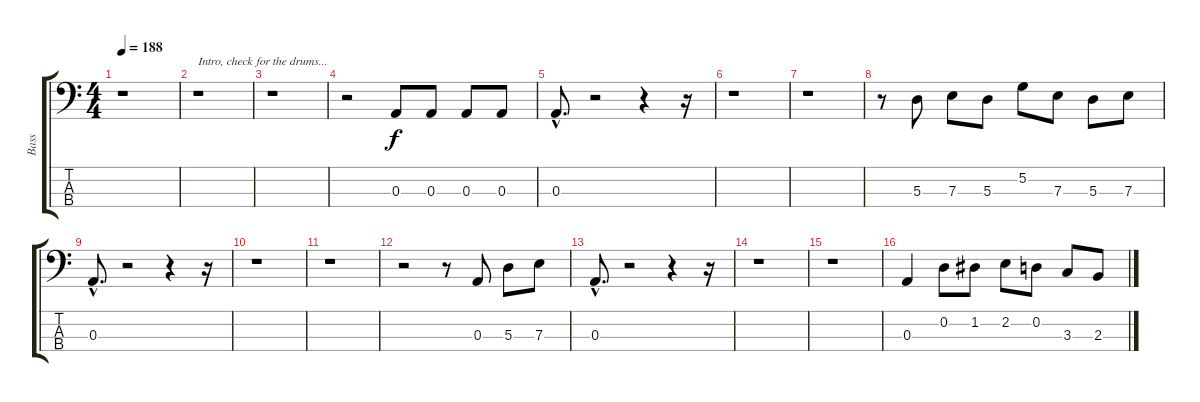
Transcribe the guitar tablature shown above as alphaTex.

\track ("Bass" "Bass") {instrument electricbassfinger}
\staff {score tabs}
\tuning (G2 D2 A1 E1) {hide}
\ts (4 4)
\tempo 188
\clef f4
\ks c
r.1{dy f instrument electricbassfinger} |
r.1{txt "Intro, check for the drums..."} |
r.1 |
r.2 0.3.8 0.3.8 0.3.8 0.3.8 |
0.3{hac}.8{d} r.2 r.4 r.16 |
r.1 |
r.1 |
r.8 5.3.8 7.3.8 5.3.8 5.2.8 7.3.8 5.3.8 7.3.8 |
0.3{hac}.8{d} r.2 r.4 r.16 |
r.1 |
r.1 |
r.2 r.8 0.3.8 5.3.8 7.3.8 |
0.3{hac}.8{d} r.2 r.4 r.16 |
r.1 |
r.1 |
0.3.4 0.2.8 1.2.8 2.2.8 0.2.8 3.3.8 2.3.8
